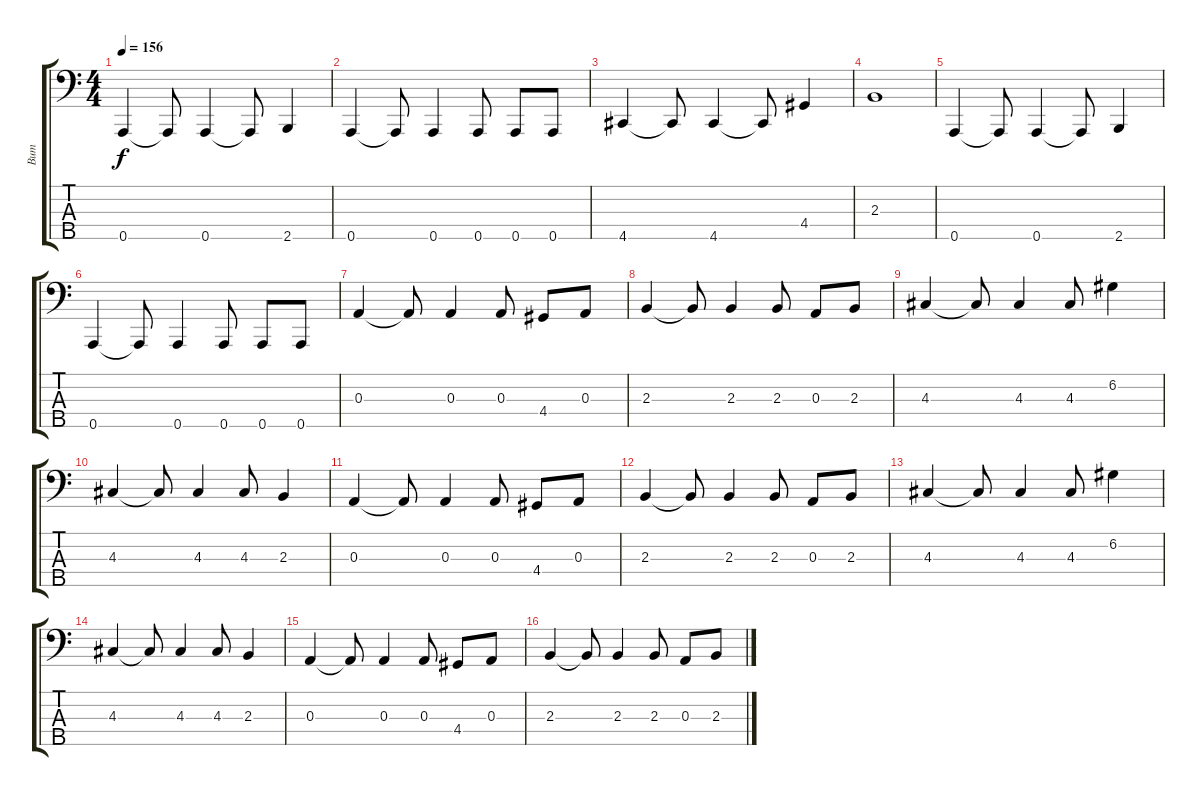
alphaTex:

\track ("Вит" "Вит") {instrument electricbassfinger}
\staff {score tabs}
\tuning (G2 D2 A1 E1 A0) {hide}
\ts (4 4)
\tempo 156
\clef f4
\ks c
0.5.4{dy f} 0.5{t}.8 0.5.4 0.5{t}.8 2.5.4 |
0.5.4 0.5{t}.8 0.5.4 0.5.8 0.5.8 0.5.8 |
4.5.4 4.5{t}.8 4.5.4 4.5{t}.8 4.4.4 |
2.3.1 |
0.5.4 0.5{t}.8 0.5.4 0.5{t}.8 2.5.4 |
0.5.4 0.5{t}.8 0.5.4 0.5.8 0.5.8 0.5.8 |
0.3.4 0.3{t}.8 0.3.4 0.3.8 4.4.8 0.3.8 |
2.3.4 2.3{t}.8 2.3.4 2.3.8 0.3.8 2.3.8 |
4.3.4 4.3{t}.8 4.3.4 4.3.8 6.2.4 |
4.3.4 4.3{t}.8 4.3.4 4.3.8 2.3.4 |
0.3.4 0.3{t}.8 0.3.4 0.3.8 4.4.8 0.3.8 |
2.3.4 2.3{t}.8 2.3.4 2.3.8 0.3.8 2.3.8 |
4.3.4 4.3{t}.8 4.3.4 4.3.8 6.2.4 |
4.3.4 4.3{t}.8 4.3.4 4.3.8 2.3.4 |
0.3.4 0.3{t}.8 0.3.4 0.3.8 4.4.8 0.3.8 |
2.3.4 2.3{t}.8 2.3.4 2.3.8 0.3.8 2.3.8
